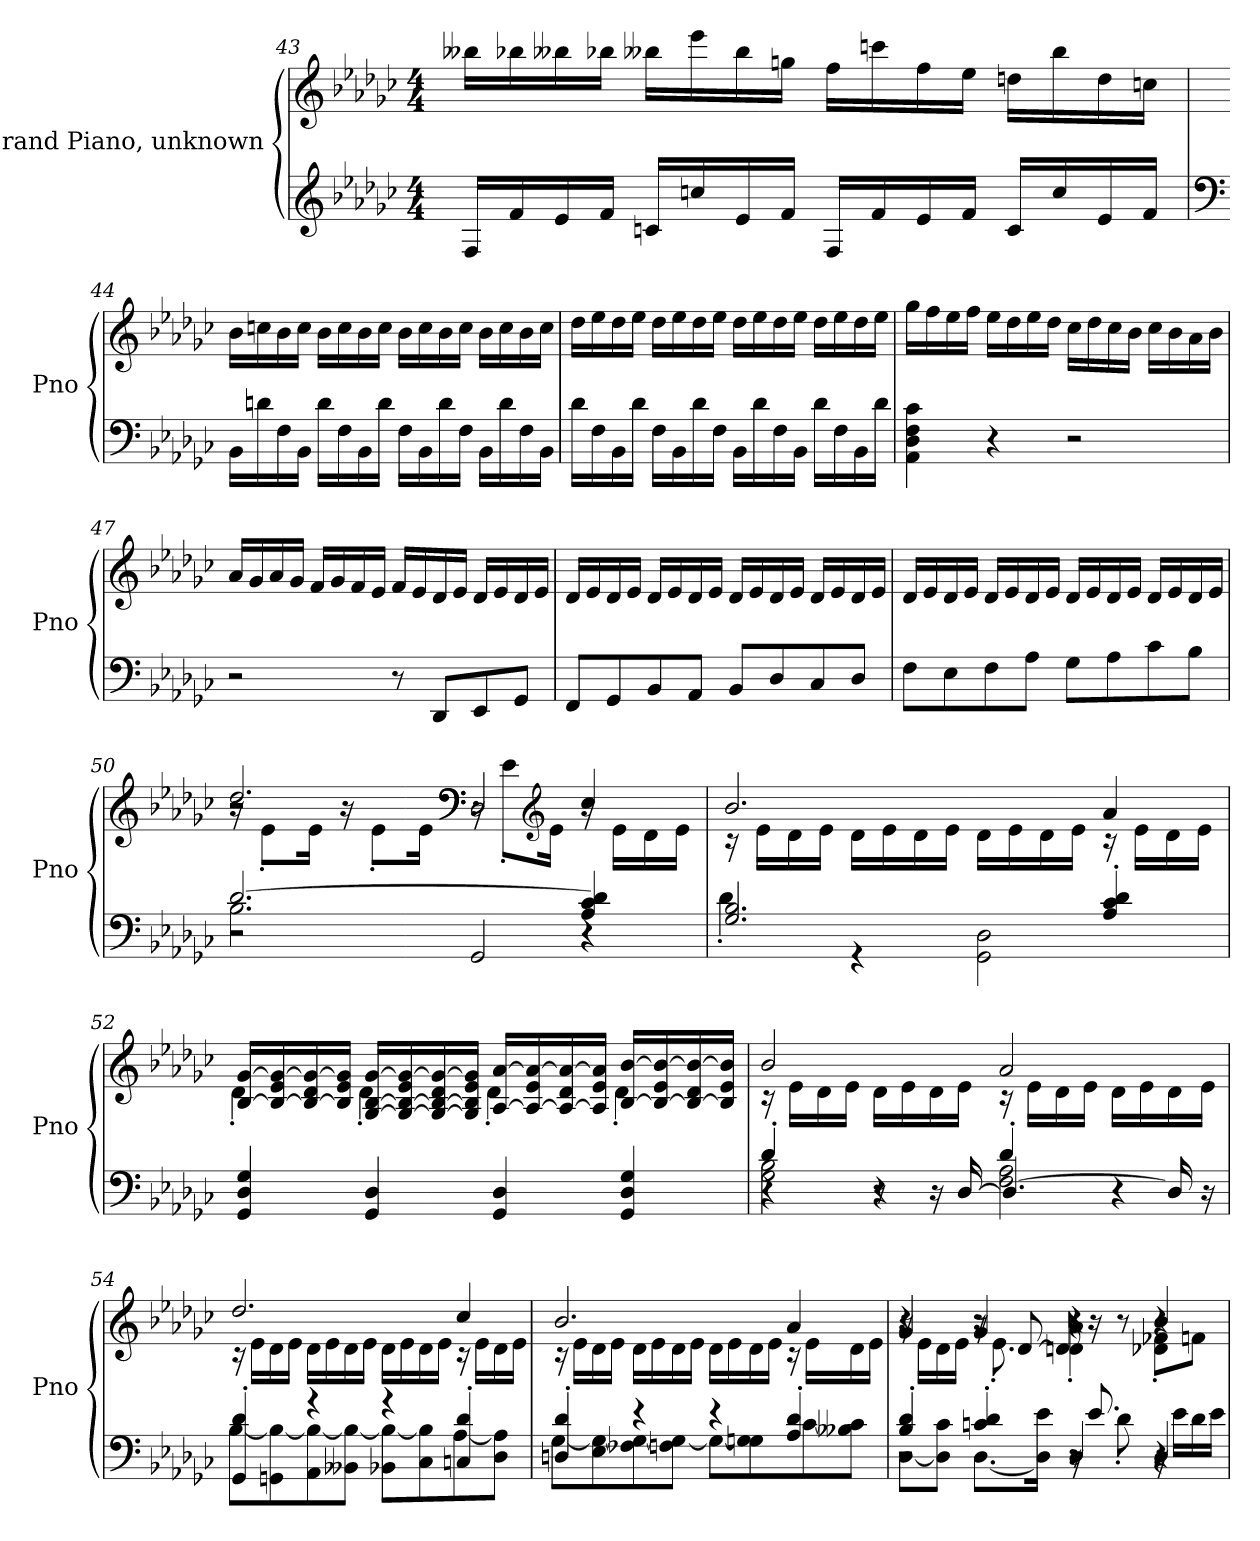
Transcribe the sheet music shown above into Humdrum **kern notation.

**kern	**kern
*part1	*part1
*staff2	*staff1
*I"Grand Piano, unknown	*
*I'Pno	*
!!LO:PB:g=z
*clefG2	*clefG2
*k[b-e-a-d-g-c-]	*k[b-e-a-d-g-c-]
*M4/4	*M4/4
=43	=43
16F/LL	16bb--X\LL
16f/	16bb-X\
16e-/	16bb--X\
16f/JJ	16bb-X\JJ
16cn/LL	16bb--X\LL
16ccn/	16eee-\
16e-/	16bb--\
16f/JJ	16ggn\JJ
16F/LL	16ff\LL
16f/	16cccn\
16e-/	16ff\
16f/JJ	16ee-\JJ
16c/LL	16ddn\LL
16cc/	16bb--\
16e-/	16dd\
16f/JJ	16ccn\JJ
=44	=44
*clefF4	*
16BB-\LL	16b-\LL
16dn\	16ccn\
16F\	16b-\
16BB-\JJ	16cc\JJ
16d\LL	16b-\LL
16F\	16cc\
16BB-\	16b-\
16d\JJ	16cc\JJ
16F\LL	16b-\LL
16BB-\	16cc\
16d\	16b-\
16F\JJ	16cc\JJ
16BB-\LL	16b-\LL
16d\	16cc\
16F\	16b-\
16BB-\JJ	16cc\JJ
!!LO:LB:g=z
=45	=45
16d-\LL	16dd-\LL
16F\	16ee-\
16BB-\	16dd-\
16d-\JJ	16ee-\JJ
16F\LL	16dd-\LL
16BB-\	16ee-\
16d-\	16dd-\
16F\JJ	16ee-\JJ
16BB-\LL	16dd-\LL
16d-\	16ee-\
16F\	16dd-\
16BB-\JJ	16ee-\JJ
16d-\LL	16dd-\LL
16F\	16ee-\
16BB-\	16dd-\
16d-\JJ	16ee-\JJ
=46	=46
4AA-\ 4D-\ 4F\ 4c-\	16gg-\LL
.	16ff\
.	16ee-\
.	16ff\JJ
4r	16ee-\LL
.	16dd-\
.	16ee-\
.	16dd-\JJ
2r	16cc-\LL
.	16dd-\
.	16cc-\
.	16b-\JJ
.	16cc-\LL
.	16b-\
.	16a-\
.	16b-\JJ
!!LO:LB:g=z
=47	=47
2r	16a-/LL
.	16g-/
.	16a-/
.	16g-/JJ
.	16f/LL
.	16g-/
.	16f/
.	16e-/JJ
8r	16f/LL
.	16e-/
8DD-/L	16d-/
.	16e-/JJ
8EE-/	16d-/LL
.	16e-/
8GG-/J	16d-/
.	16e-/JJ
=48	=48
8FF/L	16d-/LL
.	16e-/
8GG-/	16d-/
.	16e-/JJ
8BB-/	16d-/LL
.	16e-/
8AA-/J	16d-/
.	16e-/JJ
8BB-/L	16d-/LL
.	16e-/
8D-/	16d-/
.	16e-/JJ
8C-/	16d-/LL
.	16e-/
8D-/J	16d-/
.	16e-/JJ
!!LO:LB:g=z
=49	=49
8F\L	16d-/LL
.	16e-/
8E-\	16d-/
.	16e-/JJ
8F\	16d-/LL
.	16e-/
8A-\J	16d-/
.	16e-/JJ
8G-\L	16d-/LL
.	16e-/
8A-\	16d-/
.	16e-/JJ
8c-\	16d-/LL
.	16e-/
8B-\J	16d-/
.	16e-/JJ
=50	=50
*^	*^
*	*^	*	*^
[2.d-/	2.B-\	2r	2.dd-/	16r	2r
.	.	.	.	8e-'\L	.
.	.	.	.	16e-\Jk	.
.	.	.	.	16r	.
.	.	.	.	8e-'\L	.
.	.	.	.	16e-\Jk	.
*	*	*	*clefF4	*	*
.	.	2GG-/	.	16r	2D-/
.	.	.	.	8e-'\L	.
*	*	*	*clefG2	*	*
.	.	.	.	16e-\Jk	.
4A-/ 4c-/ 4d-/]	4r	.	4cc-/	16r	.
.	.	.	.	16e-\LL	.
.	.	.	.	16d-\	.
.	.	.	.	16e-\JJ	.
*	*v	*v	*	*	*
*	*	*	*v	*v
!!LO:LB:g=z
=51	=51	=51	=51
2.G-/ 2.B-/	4d-'\	2.b-/	16r
.	.	.	16e-\LL
.	.	.	16d-\
.	.	.	16e-\JJ
.	4r	.	16d-\LL
.	.	.	16e-\
.	.	.	16d-\
.	.	.	16e-\JJ
.	2GG-\ 2D-\	.	16d-\LL
.	.	.	16e-\
.	.	.	16d-\
.	.	.	16e-\JJ
4A-/' 4c-/' 4d-/'	.	4a-/	16r
.	.	.	16e-\LL
.	.	.	16d-\
.	.	.	16e-\JJ
*v	*v	*	*
=52	=52	=52
4GG-/ 4D-/ 4G-/	[16B-/ [16g-/LL	4d-'\
.	16B-/_ 16e-/ 16g-/_	.
.	16B-/_ 16d-/ 16g-/_	.
.	16B-/] 16e-/ 16g-/]JJ	.
4GG-/ 4D-/	[16G-/ [16B-/ [16g-/LL	4d-'\
.	16G-/_ 16B-/_ 16e-/ 16g-/_	.
.	16G-/_ 16B-/_ 16d-/ 16g-/_	.
.	16G-/] 16B-/] 16e-/ 16g-/]JJ	.
4GG-/ 4D-/	[16A-/ [16a-/LL	4d-'\
.	16A-/_ 16e-/ 16a-/_	.
.	16A-/_ 16d-/ 16a-/_	.
.	16A-/] 16e-/ 16a-/]JJ	.
4GG-/ 4D-/ 4G-/	[16B-/ [16b-/LL	4d-'\
.	16B-/_ 16e-/ 16b-/_	.
.	16B-/_ 16d-/ 16b-/_	.
.	16B-/] 16e-/ 16b-/]JJ	.
!!LO:LB:g=z	!!
=53	=53	=53
*^	*	*
*	*^	*	*
4d-'/	2G-\ 2B-\	4r	2b-/	16r
.	.	.	.	16e-\LL
.	.	.	.	16d-\
.	.	.	.	16e-\JJ
4r	.	8r	.	16d-\LL
.	.	.	.	16e-\
.	.	16r	.	16d-\
.	.	[16D-/	.	16e-\JJ
4d-'/	2F\ 2A-\	4.D-/_	2a-/	16r
.	.	.	.	16e-\LL
.	.	.	.	16d-\
.	.	.	.	16e-\JJ
4r	.	.	.	16d-\LL
.	.	.	.	16e-\
.	.	16D-/]	.	16d-\
.	.	16r	.	16e-\JJ
*	*v	*v	*	*
=54	=54	=54	=54
4GG-/' 4d-/'	[8B-\L	2.dd-/	16r
.	.	.	16e-\LL
.	8GGn\ 8B-\_	.	16d-\
.	.	.	16e-\JJ
4r	8AA-\ 8B-\_	.	16d-\LL
.	.	.	16e-\
.	8BB--X\ 8B-\_J	.	16d-\
.	.	.	16e-\JJ
4r	8BB-X\ 8B-\_L	.	16d-\LL
.	.	.	16e-\
.	8C-\ 8B-\]	.	16d-\
.	.	.	16e-\JJ
4Cn/' 4d-/'	[8A-\	4cc-/	16r
.	.	.	16e-\LL
.	8D-\ 8A-\]J	.	16d-\
.	.	.	16e-\JJ
!!LO:PB:g=z	!!
=55	=55	=55	=55
4Dn/' 4d-/'	[8G-\L	2.b-/	16r
.	.	.	16e-\LL
.	8E-\ 8G-\_	.	16d-\
.	.	.	16e-\JJ
4r	8F-X\ 8G-\_	.	16d-\LL
.	.	.	16e-\
.	8Fn\ 8G-\_J	.	16d-\
.	.	.	16e-\JJ
4r	8G-\L_	.	16d-\LL
.	.	.	16e-\
.	8G-\] 8Gn\	.	16d-\
.	.	.	16e-\JJ
4A-/' 4d-/'	[8c-\	4a-/	16r
.	.	.	16e-\LL
.	8B--X\ 8c-\]J	.	16d-\
.	.	.	16e-\JJ
=56	=56	=56	=56
*	*^	*	*^
2r	[8D-\L	4B-/' 4d-/'	4g-/	16r	4r
.	.	.	.	16e-\LL	.
.	8D-\] 8c-\J	.	.	16d-\	.
.	.	.	.	16e-\JJ	.
.	[8.D-\L	4cn/' 4d-/'	4g-/	16r	8r
.	.	.	.	8.e-'\	.
.	.	.	.	.	[8d-/
.	16D-\] 16e-\Jk	.	.	.	.
16r	8r	4D-/	4r	4dn\' 4a-\'	16d-/]
8.e-/	.	.	.	.	16r
.	8d-'\	.	.	.	8r
4r	16r	4D-/	4b-/	8d-X\' 8f-X\'L	4r
.	16e-\LL	.	.	.	.
.	16d-\	.	.	8fn\J	.
.	16e-\JJ	.	.	.	.
*v	*v	*v	*	*	*
*	*v	*v	*v
=	=
*-	*-
